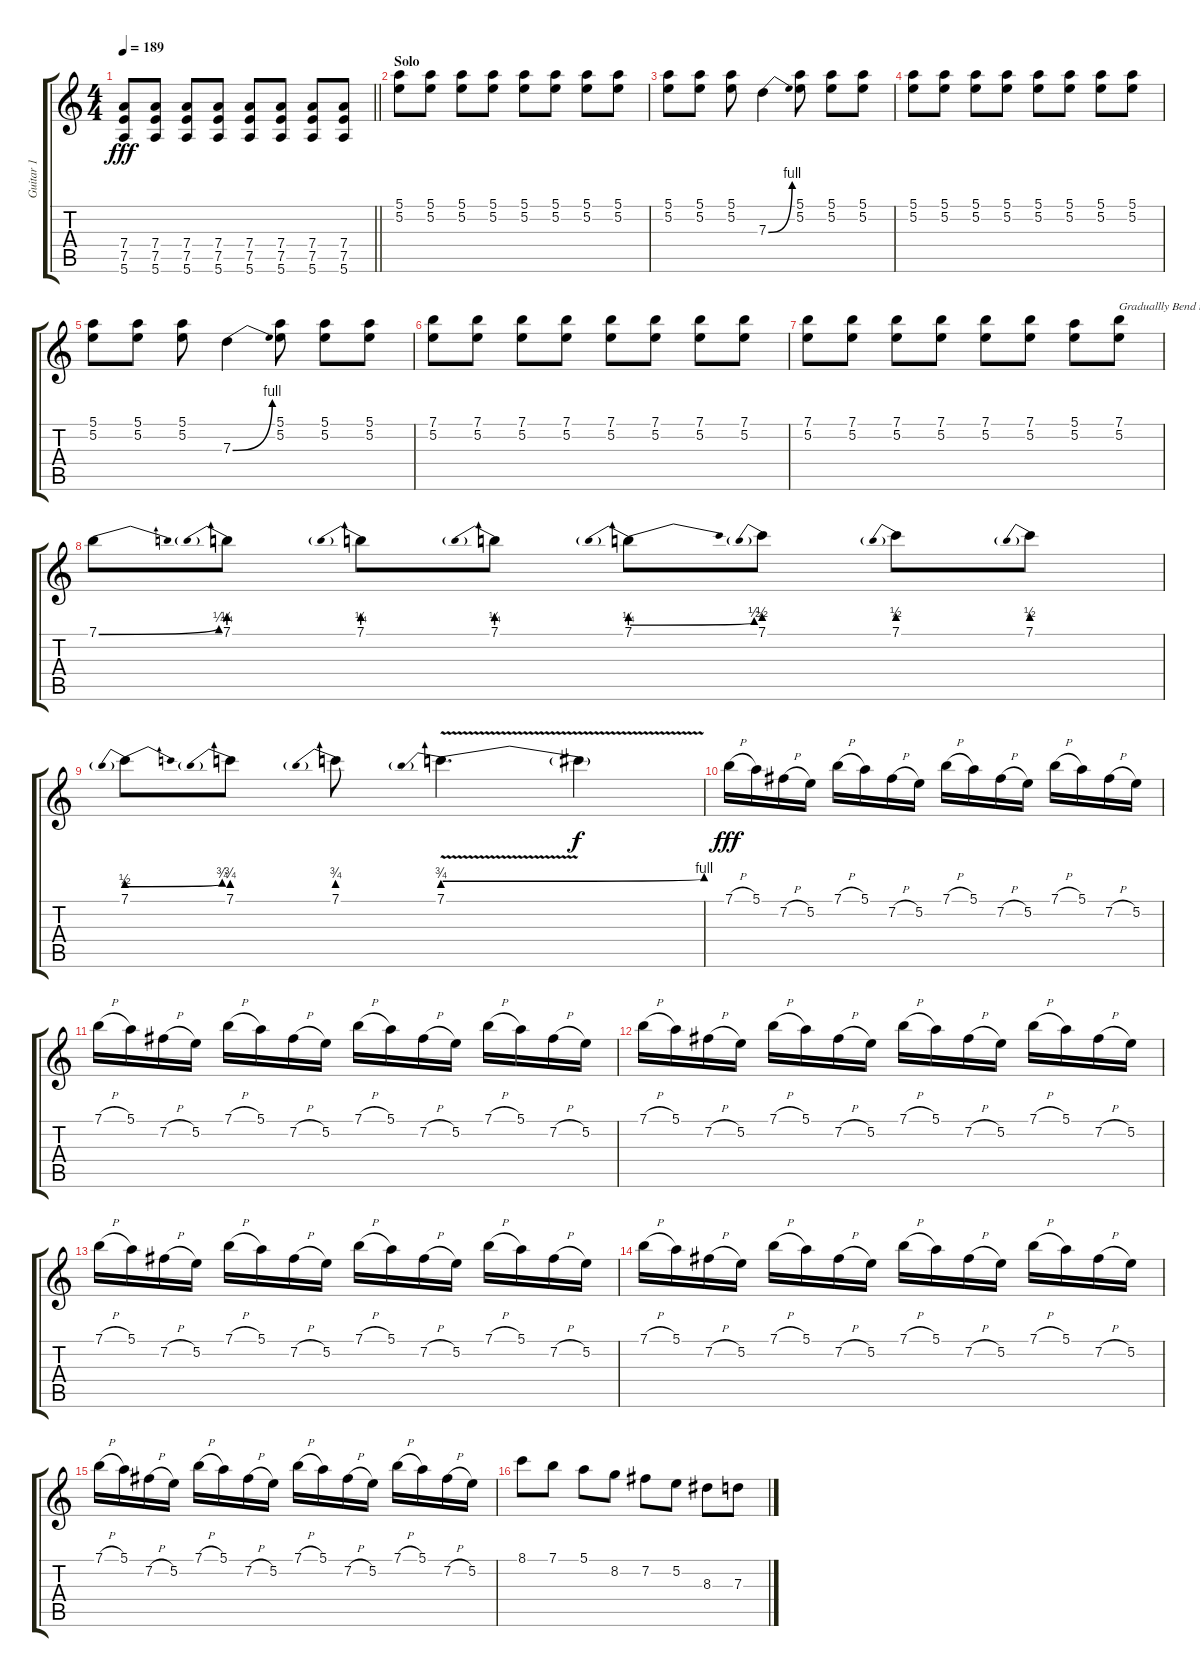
\track ("Guitar 1" "Guitar 1") {instrument distortionguitar}
\staff {score tabs}
\tuning (E4 B3 G3 D3 A2 E2) {hide}
\ts (4 4)
\tempo 189
\clef g2
\barLineRight lightlight
\ks c
(7.4 7.5 5.6).8{dy fff} (7.4 7.5 5.6).8 (7.4 7.5 5.6).8 (7.4 7.5 5.6).8 (7.4 7.5 5.6).8 (7.4 7.5 5.6).8 (7.4 7.5 5.6).8 (7.4 7.5 5.6).8 |
\section ("" "Solo")
(5.1 5.2).8{volume 13} (5.1 5.2).8 (5.1 5.2).8 (5.1 5.2).8 (5.1 5.2).8 (5.1 5.2).8 (5.1 5.2).8 (5.1 5.2).8 |
(5.1 5.2).8 (5.1 5.2).8 (5.1 5.2).8 7.3{be (bend 0 0 60 4)}.4 (5.1 5.2).8 (5.1 5.2).8 (5.1 5.2).8 |
(5.1 5.2).8 (5.1 5.2).8 (5.1 5.2).8 (5.1 5.2).8 (5.1 5.2).8 (5.1 5.2).8 (5.1 5.2).8 (5.1 5.2).8 |
(5.1 5.2).8 (5.1 5.2).8 (5.1 5.2).8 7.3{be (bend 0 0 60 4)}.4 (5.1 5.2).8 (5.1 5.2).8 (5.1 5.2).8 |
(7.1 5.2).8 (7.1 5.2).8 (7.1 5.2).8 (7.1 5.2).8 (7.1 5.2).8 (7.1 5.2).8 (7.1 5.2).8 (7.1 5.2).8 |
(7.1 5.2).8 (7.1 5.2).8 (7.1 5.2).8 (7.1 5.2).8 (7.1 5.2).8 (7.1 5.2).8 (5.1 5.2).8 (7.1 5.2).8{txt "Graduallly Bend the string "} |
7.1{be (bend 0 0 60 1)}.8 7.1{be (prebend 0 1 60 1)}.8 7.1{be (prebend 0 1 60 1)}.8 7.1{be (prebend 0 1 60 1)}.8 7.1{be (prebendbend 0 1 60 2)}.8 7.1{be (prebend 0 2 60 2)}.8 7.1{be (prebend 0 2 60 2)}.8 7.1{be (prebend 0 2 60 2)}.8 |
7.1{be (prebendbend 0 2 60 3)}.8 7.1{be (prebend 0 3 60 3)}.8 7.1{be (prebend 0 3 60 3)}.8 7.1{be (prebendbend 0 3 60 4) v}.4{d} 7.1{t}.4{dy f} |
7.1{h}.16{dy fff} 5.1.16 7.2{h}.16 5.2.16 7.1{h}.16 5.1.16 7.2{h}.16 5.2.16 7.1{h}.16 5.1.16 7.2{h}.16 5.2.16 7.1{h}.16 5.1.16 7.2{h}.16 5.2.16 |
7.1{h}.16 5.1.16 7.2{h}.16 5.2.16 7.1{h}.16 5.1.16 7.2{h}.16 5.2.16 7.1{h}.16 5.1.16 7.2{h}.16 5.2.16 7.1{h}.16 5.1.16 7.2{h}.16 5.2.16 |
7.1{h}.16 5.1.16 7.2{h}.16 5.2.16 7.1{h}.16 5.1.16 7.2{h}.16 5.2.16 7.1{h}.16 5.1.16 7.2{h}.16 5.2.16 7.1{h}.16 5.1.16 7.2{h}.16 5.2.16 |
7.1{h}.16 5.1.16 7.2{h}.16 5.2.16 7.1{h}.16 5.1.16 7.2{h}.16 5.2.16 7.1{h}.16 5.1.16 7.2{h}.16 5.2.16 7.1{h}.16 5.1.16 7.2{h}.16 5.2.16 |
7.1{h}.16 5.1.16 7.2{h}.16 5.2.16 7.1{h}.16 5.1.16 7.2{h}.16 5.2.16 7.1{h}.16 5.1.16 7.2{h}.16 5.2.16 7.1{h}.16 5.1.16 7.2{h}.16 5.2.16 |
7.1{h}.16 5.1.16 7.2{h}.16 5.2.16 7.1{h}.16 5.1.16 7.2{h}.16 5.2.16 7.1{h}.16 5.1.16 7.2{h}.16 5.2.16 7.1{h}.16 5.1.16 7.2{h}.16 5.2.16 |
8.1.8 7.1.8 5.1.8 8.2.8 7.2.8 5.2.8 8.3.8 7.3.8
